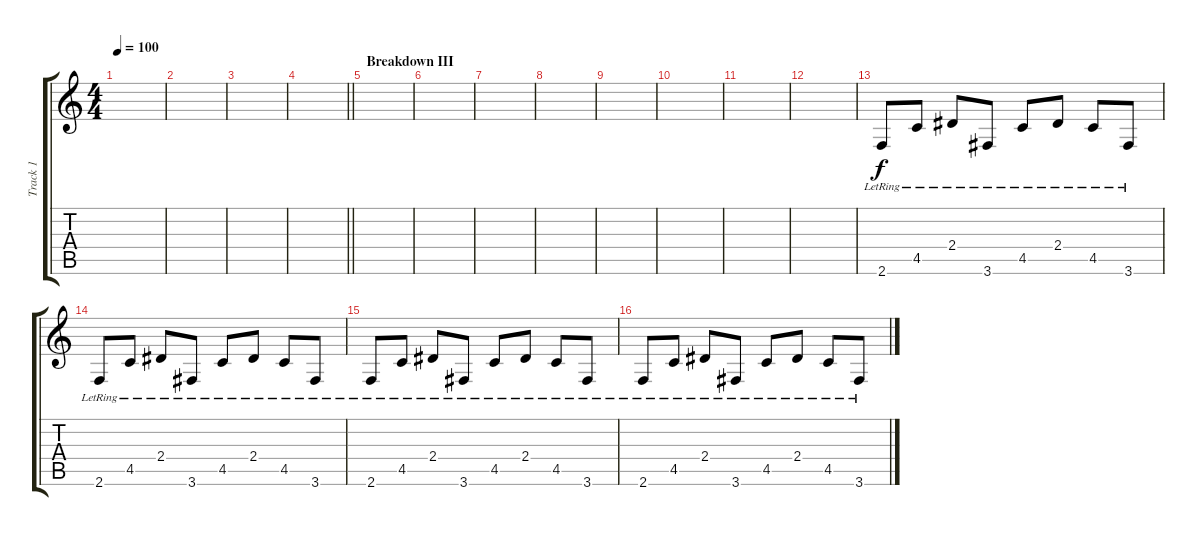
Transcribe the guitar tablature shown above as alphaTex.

\track ("Track 1" "Track 1") {instrument electricguitarclean}
\staff {score tabs}
\tuning (Eb4 Bb3 Gb3 Db3 Ab2 Eb2) {hide}
\ts (4 4)
\tempo 100
\clef g2
\ks c
|
|
|
\barLineRight lightlight
|
\section ("" "Breakdown III")
|
|
|
|
|
|
|
|
2.6{lr}.8{volume 16} 4.5{lr}.8 2.4{lr}.8 3.6{lr}.8 4.5{lr}.8 2.4{lr}.8 4.5{lr}.8 3.6{lr}.8 |
2.6{lr}.8 4.5{lr}.8 2.4{lr}.8 3.6{lr}.8 4.5{lr}.8 2.4{lr}.8 4.5{lr}.8 3.6{lr}.8 |
2.6{lr}.8 4.5{lr}.8 2.4{lr}.8 3.6{lr}.8 4.5{lr}.8 2.4{lr}.8 4.5{lr}.8 3.6{lr}.8 |
2.6{lr}.8 4.5{lr}.8 2.4{lr}.8 3.6{lr}.8 4.5{lr}.8 2.4{lr}.8 4.5{lr}.8 3.6{lr}.8
